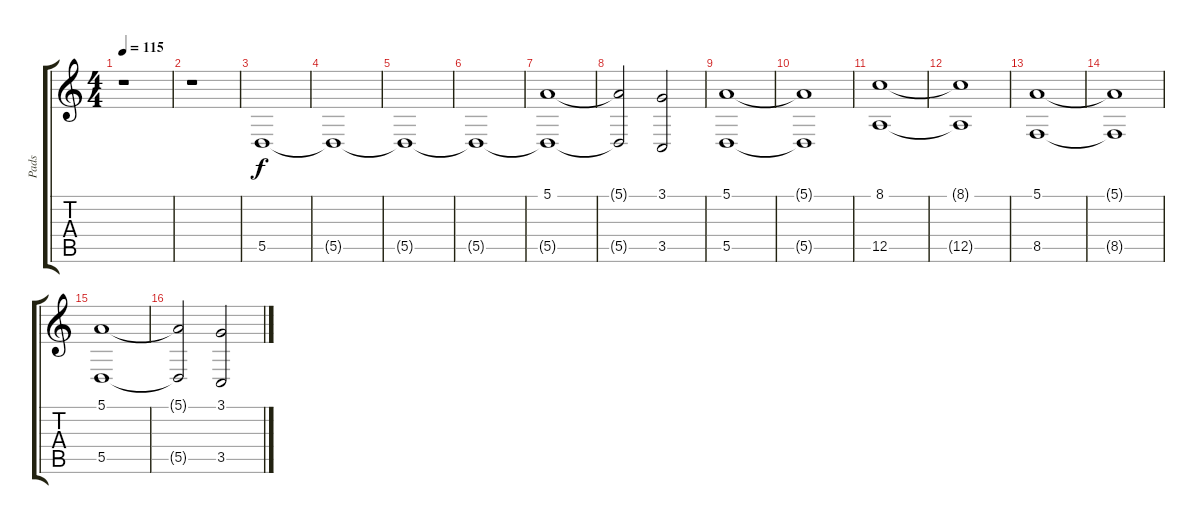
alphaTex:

\track ("Pads" "Pads") {instrument pad2warm}
\staff {score tabs}
\tuning (E4 B3 G3 D3 A2 E2) {hide}
\ts (4 4)
\tempo 115
\clef g2
\ks c
r.1{dy f instrument pad2warm} |
r.1 |
5.5.1 |
5.5{t}.1 |
5.5{t}.1 |
5.5{t}.1 |
(5.1 5.5{t}).1 |
(5.1{t} 5.5{t}).2 (3.1 3.5).2 |
(5.1 5.5).1 |
(5.1{t} 5.5{t}).1 |
(8.1 12.5).1 |
(8.1{t} 12.5{t}).1 |
(5.1 8.5).1 |
(5.1{t} 8.5{t}).1 |
(5.1 5.5).1 |
(5.1{t} 5.5{t}).2 (3.1 3.5).2
